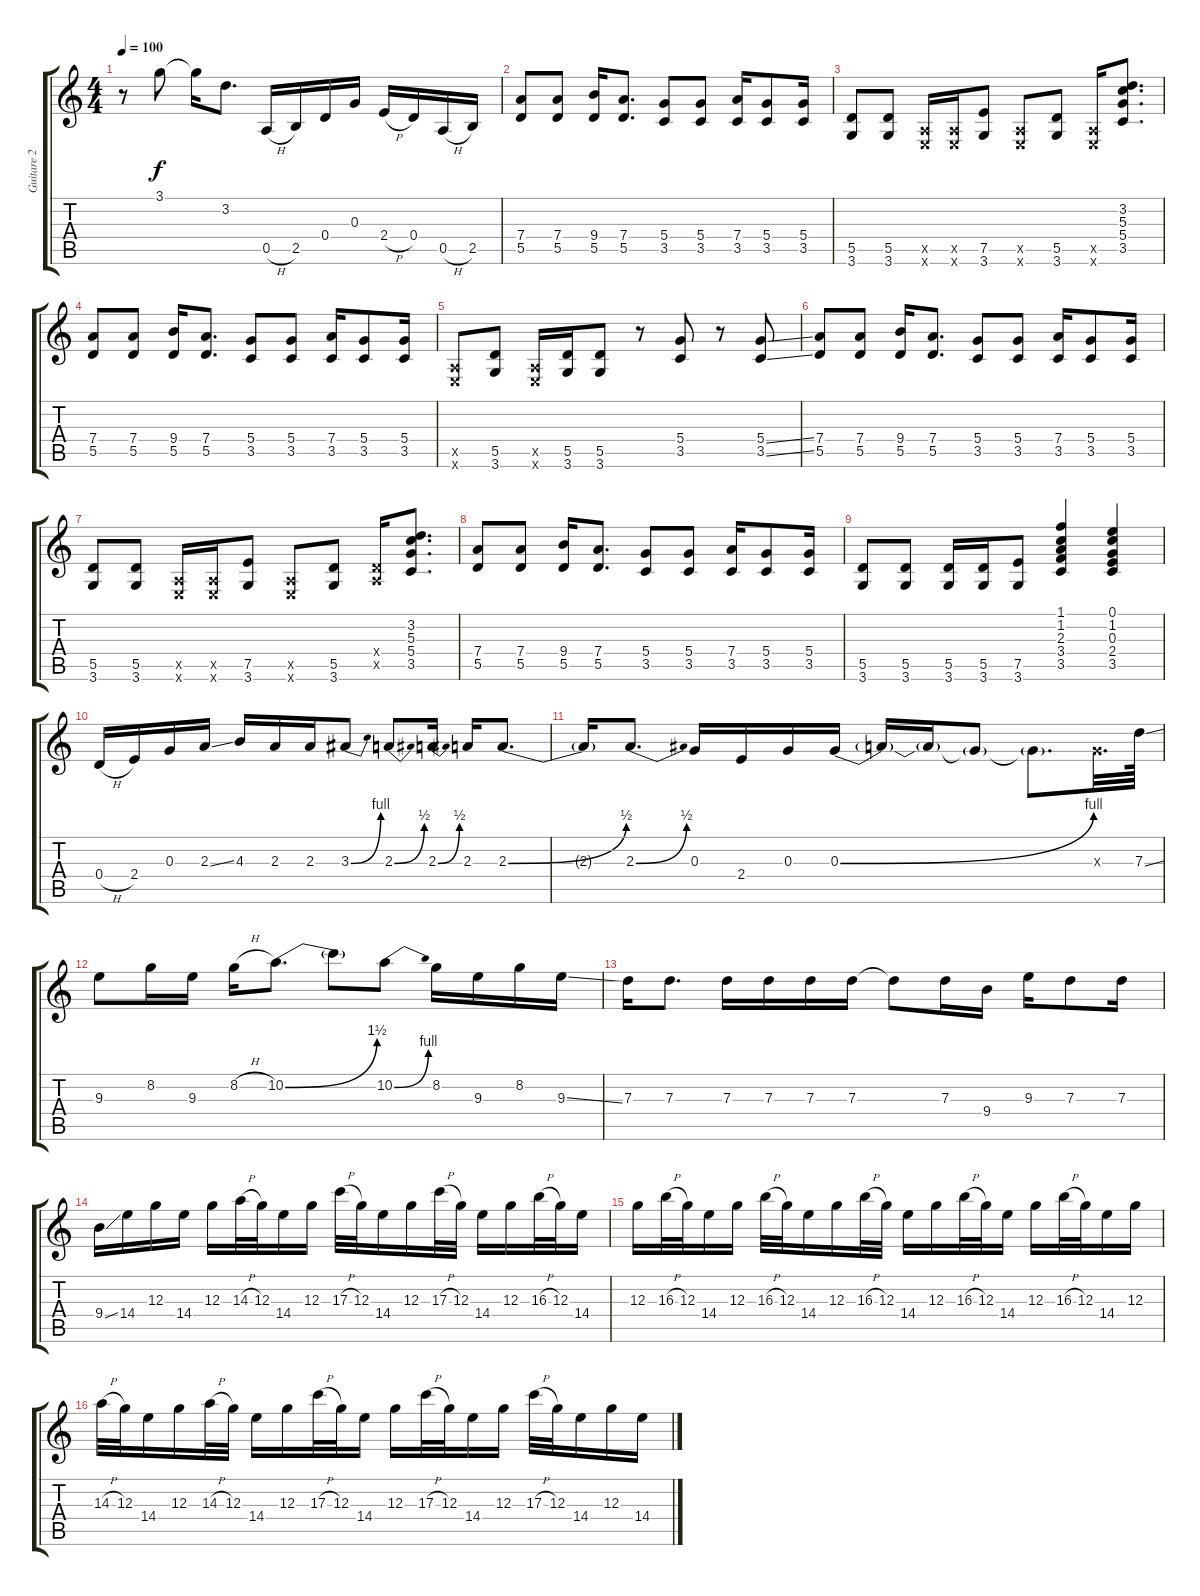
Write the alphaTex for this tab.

\track ("Guitare 2" "Guitare 2") {instrument overdrivenguitar}
\staff {score tabs}
\tuning (E4 B3 G3 D3 A2 E2) {hide}
\ts (4 4)
\tempo 100
\clef g2
\ks c
r.8{dy f} 3.1.8 3.1{t}.16 3.2.8{d} 0.5{h}.16 2.5.16 0.4.16 0.3.16 2.4{h}.16 0.4.16 0.5{h}.16 2.5.16 |
(7.4 5.5).8 (7.4 5.5).8 (9.4 5.5).16 (7.4 5.5).8{d} (5.4 3.5).8 (5.4 3.5).8 (7.4 3.5).16 (5.4 3.5).8 (5.4 3.5).16 |
(5.5 3.6).8 (5.5 3.6).8 (0.5{x} 0.6{x}).16 (0.5{x} 0.6{x}).16 (7.5 3.6).8 (0.5{x} 0.6{x}).8 (5.5 3.6).8 (0.5{x} 0.6{x}).16 (3.2 5.3 5.4 3.5).8{d} |
(7.4 5.5).8 (7.4 5.5).8 (9.4 5.5).16 (7.4 5.5).8{d} (5.4 3.5).8 (5.4 3.5).8 (7.4 3.5).16 (5.4 3.5).8 (5.4 3.5).16 |
(0.5{x} 0.6{x}).8 (5.5 3.6).8 (0.5{x} 0.6{x}).16 (5.5 3.6).16 (5.5 3.6).8 r.8 (5.4 3.5).8 r.8 (5.4{ss} 3.5{ss}).8 |
(7.4 5.5).8 (7.4 5.5).8 (9.4 5.5).16 (7.4 5.5).8{d} (5.4 3.5).8 (5.4 3.5).8 (7.4 3.5).16 (5.4 3.5).8 (5.4 3.5).16 |
(5.5 3.6).8 (5.5 3.6).8 (0.5{x} 0.6{x}).16 (0.5{x} 0.6{x}).16 (7.5 3.6).8 (0.5{x} 0.6{x}).8 (5.5 3.6).8 (0.4{x} 0.5{x}).16 (3.2 5.3 5.4 3.5).8{d} |
(7.4 5.5).8 (7.4 5.5).8 (9.4 5.5).16 (7.4 5.5).8{d} (5.4 3.5).8 (5.4 3.5).8 (7.4 3.5).16 (5.4 3.5).8 (5.4 3.5).16 |
(5.5 3.6).8 (5.5 3.6).8 (5.5 3.6).16 (5.5 3.6).16 (7.5 3.6).8 (1.1 1.2 2.3 3.4 3.5).4 (0.1 1.2 0.3 2.4 3.5).4 |
0.4{h}.16 2.4.16 0.3.16 2.3{ss}.16 4.3.16 2.3.16 2.3.16 3.3{be (bend 0 0 60 4)}.8 2.3{be (bend 0 0 60 2)}.8 2.3{be (bend 0 0 60 2)}.16 2.3.16 2.3{be (bend 0 0 60 2)}.8{d} |
2.3{t}.16 2.3{be (bend 0 0 60 2)}.8{d} 0.3.16 2.4.16 0.3.16 0.3{be (bend 0 0 60 4)}.16 0.3{t}.16 0.3{t}.16 0.3{t}.8 0.3{t}.8{d} 0.3{x}.32{d} 7.3{ss}.64 |
9.3.8 8.2.16 9.3.16 8.2{h}.16 10.2{be (bend 0 0 60 6)}.8{d} 10.2{t}.8 10.2{be (bend 0 0 60 4)}.8 8.2.16 9.3.16 8.2.16 9.3{ss}.16 |
7.3.16 7.3.8{d} 7.3.16 7.3.16 7.3.16 7.3.16 7.3{t}.8 7.3.16 9.4.16 9.3.16 7.3.8 7.3.16 |
9.4{ss}.16 14.4.16 12.3.16 14.4.16 12.3.16 14.3{h}.32 12.3.32 14.4.16 12.3.16 17.3{h}.32 12.3.32 14.4.16 12.3.16 17.3{h}.32 12.3.32 14.4.16 12.3.16 16.3{h}.32 12.3.32 14.4.16 |
12.3.16 16.3{h}.32 12.3.32 14.4.16 12.3.16 16.3{h}.32 12.3.32 14.4.16 12.3.16 16.3{h}.32 12.3.32 14.4.16 12.3.16 16.3{h}.32 12.3.32 14.4.16 12.3.16 16.3{h}.32 12.3.32 14.4.16 12.3.16 |
14.3{h}.32 12.3.32 14.4.16 12.3.16 14.3{h}.32 12.3.32 14.4.16 12.3.16 17.3{h}.32 12.3.32 14.4.16 12.3.16 17.3{h}.32 12.3.32 14.4.16 12.3.16 17.3{h}.32 12.3.32 14.4.16 12.3.16 14.4.16
